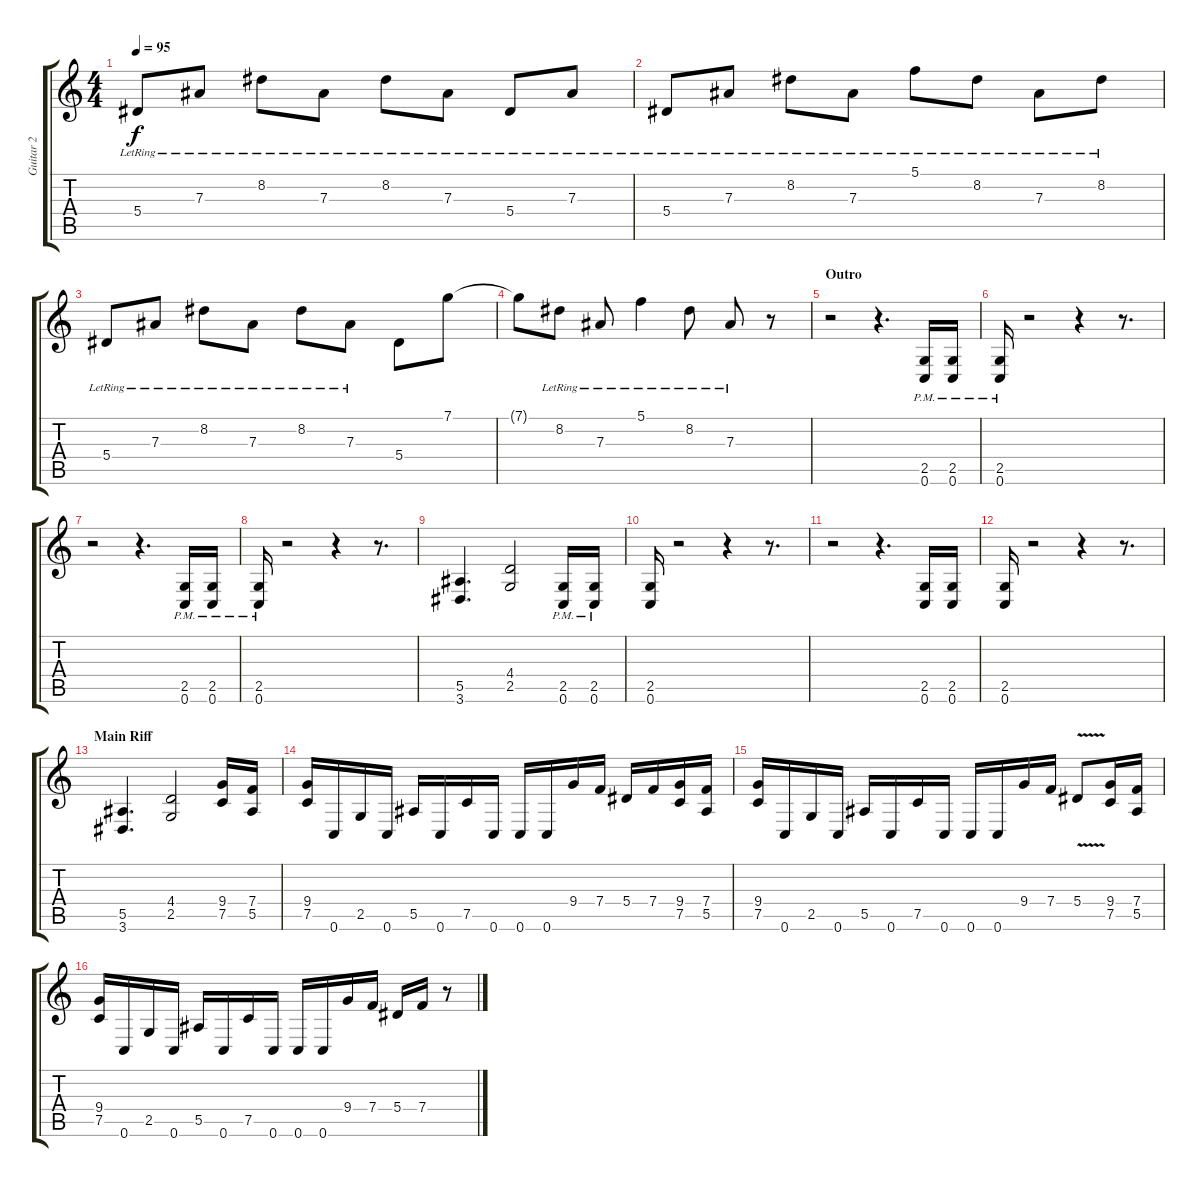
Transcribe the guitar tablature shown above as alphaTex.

\track ("Guitar 2" "Guitar 2") {instrument overdrivenguitar}
\staff {score tabs}
\tuning (C4 G3 Eb3 Bb2 F2 C2) {hide}
\ts (4 4)
\tempo 95
\clef g2
\ks c
5.4{lr}.8{dy f} 7.3{lr}.8 8.2{lr}.8 7.3{lr}.8 8.2{lr}.8 7.3{lr}.8 5.4{lr}.8 7.3{lr}.8 |
5.4{lr}.8 7.3{lr}.8 8.2{lr}.8 7.3{lr}.8 5.1{lr}.8 8.2{lr}.8 7.3{lr}.8 8.2{lr}.8 |
5.4{lr}.8 7.3{lr}.8 8.2{lr}.8 7.3{lr}.8 8.2{lr}.8 7.3{lr}.8 5.4.8 7.1.8 |
7.1{t}.8 8.2{lr}.8 7.3{lr}.8 5.1{lr}.4 8.2{lr}.8 7.3{lr}.8 r.8 |
\section ("" "Outro")
r.2{volume 16 instrument overdrivenguitar} r.4{d} (2.5{pm} 0.6{pm}).16 (2.5{pm} 0.6{pm}).16 |
(2.5{pm} 0.6{pm}).16 r.2 r.4 r.8{d} |
r.2 r.4{d} (2.5{pm} 0.6{pm}).16 (2.5{pm} 0.6{pm}).16 |
(2.5{pm} 0.6{pm}).16 r.2 r.4 r.8{d} |
(5.5 3.6).4{d} (4.4 2.5).2 (2.5{pm} 0.6{pm}).16 (2.5{pm} 0.6{pm}).16 |
(2.5 0.6).16 r.2 r.4 r.8{d} |
r.2 r.4{d} (2.5 0.6).16 (2.5 0.6).16 |
(2.5 0.6).16 r.2 r.4 r.8{d} |
\section ("" "Main Riff")
(5.5 3.6).4{d} (4.4 2.5).2 (9.4 7.5).16 (7.4 5.5).16 |
(9.4 7.5).16 0.6.16 2.5.16 0.6.16 5.5.16 0.6.16 7.5.16 0.6.16 0.6.16 0.6.16 9.4.16 7.4.16 5.4.16 7.4.16 (9.4 7.5).16 (7.4 5.5).16 |
(9.4 7.5).16 0.6.16 2.5.16 0.6.16 5.5.16 0.6.16 7.5.16 0.6.16 0.6.16 0.6.16 9.4.16 7.4.16 5.4{v}.8 (9.4 7.5).16 (7.4 5.5).16 |
(9.4 7.5).16 0.6.16 2.5.16 0.6.16 5.5.16 0.6.16 7.5.16 0.6.16 0.6.16 0.6.16 9.4.16 7.4.16 5.4.16 7.4.16 r.8
